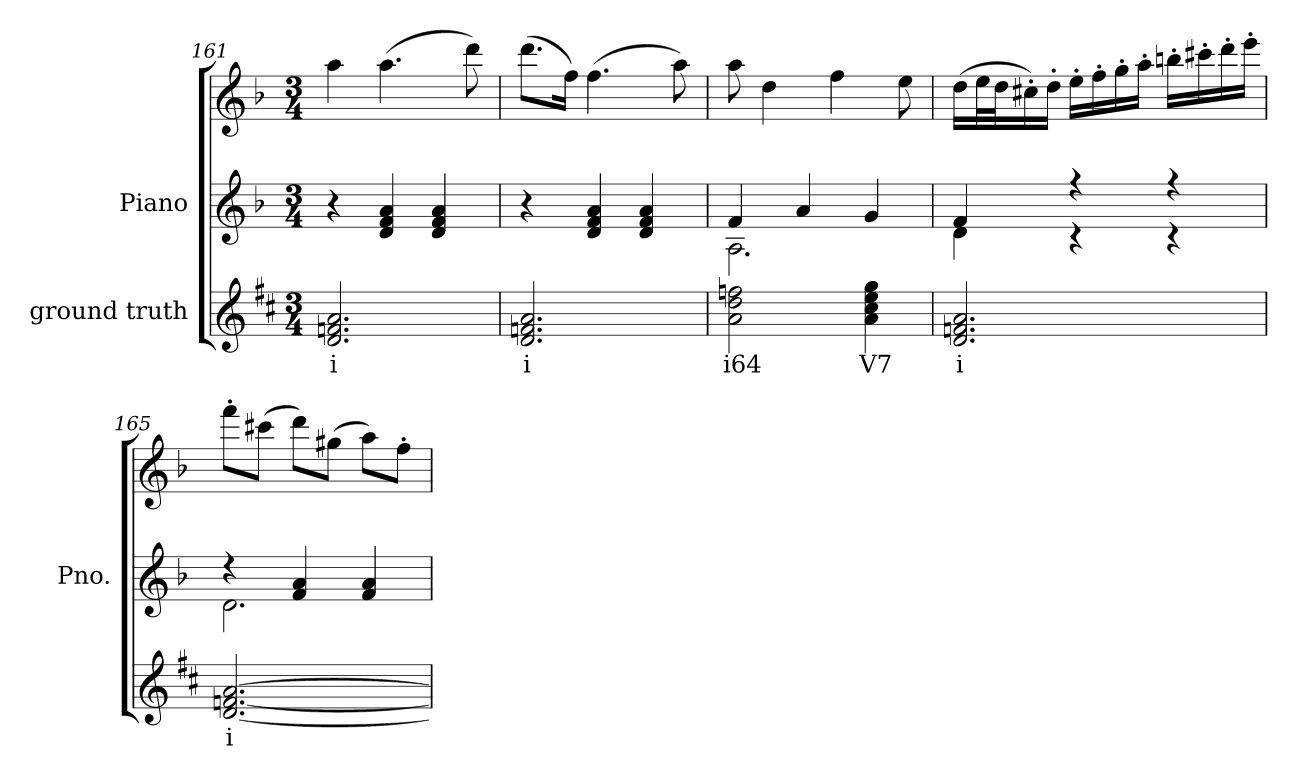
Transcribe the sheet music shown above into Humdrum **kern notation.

**kern	**text	**kern	**kern
*part2	*part2	*part1	*part1
*staff3	*staff3	*staff2	*staff1
*I"ground truth	*	*I"Piano	*
*	*	*I'Pno.	*
*	*	*clefG2	*clefG2
*k[f#c#]	*	*k[b-]	*k[b-]
*D:	*	*d:	*d:
*M3/4	*	*M3/4	*M3/4
=161	=161	=161	=161
2.d 2.fn 2.a	i	4r	4aa\
.	.	4d/ 4f/ 4a/	(>4.aa\
.	.	4d/ 4f/ 4a/	.
.	.	.	8ddd\)
=162	=162	=162	=162
2.d 2.fn 2.a	i	4r	(>8.ddd\L
.	.	.	16ff\Jk)
.	.	4d/ 4f/ 4a/	(>4.ff\
.	.	4d/ 4f/ 4a/	.
.	.	.	8aa\)
=163	=163	=163	=163
*	*	*^	*
2a 2dd 2ffn	i64	4f/	2.A\	8aa\
.	.	.	.	4dd\
.	.	4a/	.	.
.	.	.	.	4ff\
4a 4cc# 4ee 4gg	V7	4g/	.	.
.	.	.	.	8ee\
=164	=164	=164	=164	=164
2.d 2.fn 2.a	i	4f/	4d\	(>16dd\LL
.	.	.	.	32ee\L
.	.	.	.	32dd\J
.	.	.	.	16cc#X'\)
.	.	.	.	16dd'\JJ
.	.	4r	4r	16ee'\LL
.	.	.	.	16ff'\
.	.	.	.	16gg'\
.	.	.	.	16aa'\JJ
.	.	4r	4r	16bbn'\LL
.	.	.	.	16ccc#X'\
.	.	.	.	16ddd'\
.	.	.	.	16eee'\JJ
!!LO:LB:g=z
=165	=165	=165	=165	=165
[2.d [2.fn [2.a	i	4r	2.d\	8fff'\L
.	.	.	.	(>8ccc#X\J
.	.	4f/ 4a/	.	8ddd\L)
.	.	.	.	(>8gg#X\J
.	.	4f/ 4a/	.	8aa\L)
.	.	.	.	8ff'\J
*	*	*v	*v	*
=	=	=	=
*-	*-	*-	*-
